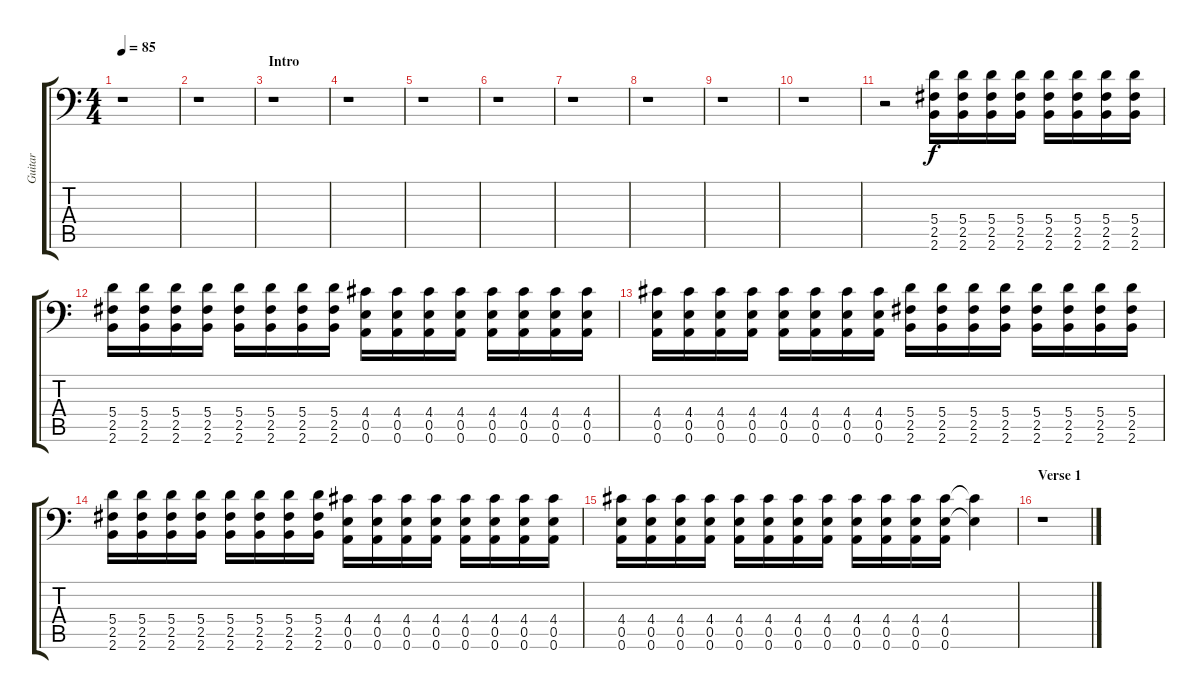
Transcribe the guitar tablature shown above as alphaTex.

\track ("Guitar " "Guitar ") {instrument distortionguitar}
\staff {score tabs}
\tuning (B3 G3 D3 A2 E2 A1) {hide}
\ts (4 4)
\tempo 85
\clef f4
\ks c
r.1{dy f instrument distortionguitar} |
r.1 |
\section ("" "Intro")
r.1 |
r.1 |
r.1 |
r.1 |
r.1 |
r.1 |
r.1 |
r.1 |
r.2 (5.4 2.5 2.6).16 (5.4 2.5 2.6).16 (5.4 2.5 2.6).16 (5.4 2.5 2.6).16 (5.4 2.5 2.6).16 (5.4 2.5 2.6).16 (5.4 2.5 2.6).16 (5.4 2.5 2.6).16 |
(5.4 2.5 2.6).16 (5.4 2.5 2.6).16 (5.4 2.5 2.6).16 (5.4 2.5 2.6).16 (5.4 2.5 2.6).16 (5.4 2.5 2.6).16 (5.4 2.5 2.6).16 (5.4 2.5 2.6).16 (4.4 0.5 0.6).16 (4.4 0.5 0.6).16 (4.4 0.5 0.6).16 (4.4 0.5 0.6).16 (4.4 0.5 0.6).16 (4.4 0.5 0.6).16 (4.4 0.5 0.6).16 (4.4 0.5 0.6).16 |
(4.4 0.5 0.6).16 (4.4 0.5 0.6).16 (4.4 0.5 0.6).16 (4.4 0.5 0.6).16 (4.4 0.5 0.6).16 (4.4 0.5 0.6).16 (4.4 0.5 0.6).16 (4.4 0.5 0.6).16 (5.4 2.5 2.6).16 (5.4 2.5 2.6).16 (5.4 2.5 2.6).16 (5.4 2.5 2.6).16 (5.4 2.5 2.6).16 (5.4 2.5 2.6).16 (5.4 2.5 2.6).16 (5.4 2.5 2.6).16 |
(5.4 2.5 2.6).16 (5.4 2.5 2.6).16 (5.4 2.5 2.6).16 (5.4 2.5 2.6).16 (5.4 2.5 2.6).16 (5.4 2.5 2.6).16 (5.4 2.5 2.6).16 (5.4 2.5 2.6).16 (4.4 0.5 0.6).16 (4.4 0.5 0.6).16 (4.4 0.5 0.6).16 (4.4 0.5 0.6).16 (4.4 0.5 0.6).16 (4.4 0.5 0.6).16 (4.4 0.5 0.6).16 (4.4 0.5 0.6).16 |
(4.4 0.5 0.6).16 (4.4 0.5 0.6).16 (4.4 0.5 0.6).16 (4.4 0.5 0.6).16 (4.4 0.5 0.6).16 (4.4 0.5 0.6).16 (4.4 0.5 0.6).16 (4.4 0.5 0.6).16 (4.4 0.5 0.6).16 (4.4 0.5 0.6).16 (4.4 0.5 0.6).16 (4.4 0.5 0.6).16 (4.4{t} 0.5{t}).4 |
\section ("" "Verse 1")
r.1
